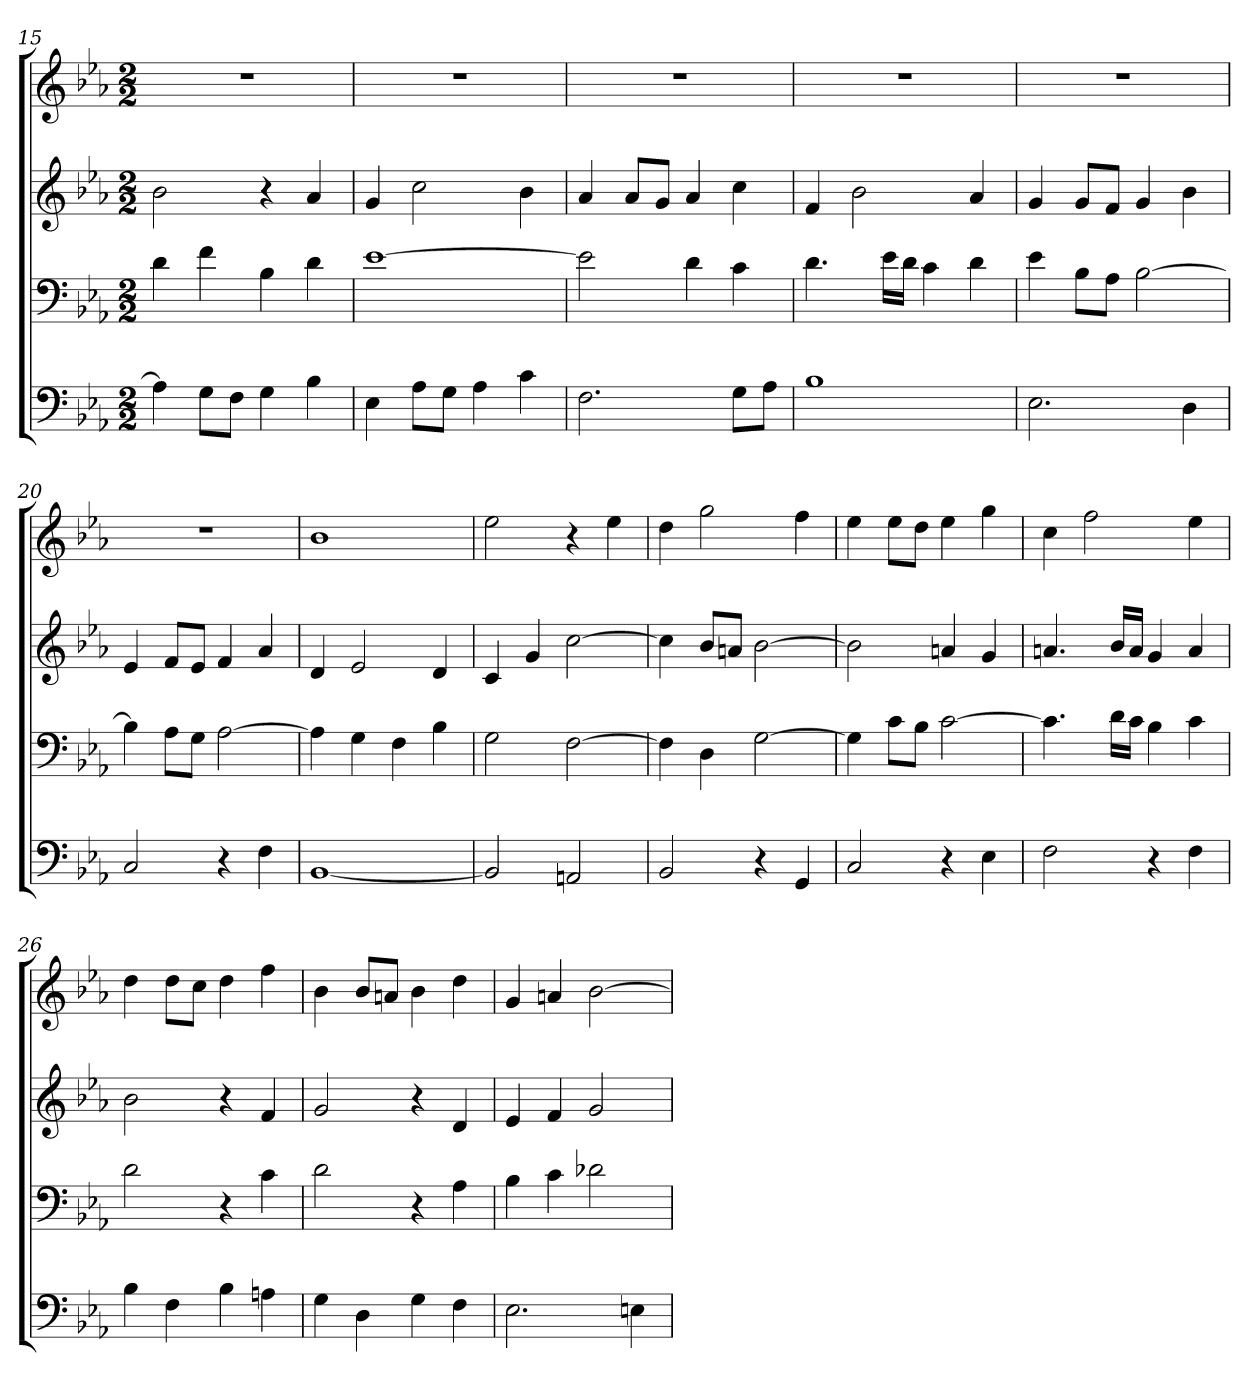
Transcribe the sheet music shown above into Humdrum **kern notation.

**kern	**kern	**kern	**kern
*part4	*part3	*part2	*part1
*staff4	*staff3	*staff2	*staff1
*clefF4	*clefF4	*clefG2	*clefG2
*k[b-e-a-]	*k[b-e-a-]	*k[b-e-a-]	*k[b-e-a-]
*E-:	*E-:	*E-:	*E-:
*M2/2	*M2/2	*M2/2	*M2/2
=15	=15	=15	=15
4A-]	4d	2b-	1r
8G\L	4f	.	.
8F\J	.	.	.
4G	4B-	4r	.
4B-	4d	4a-	.
=16	=16	=16	=16
4E-	[1e-	4g	1r
8A-\L	.	2cc	.
8G\J	.	.	.
4A-	.	.	.
4c	.	4b-	.
=17	=17	=17	=17
2.F	2e-]	4a-	1r
.	.	8a-/L	.
.	.	8g/J	.
.	4d	4a-	.
8G\L	4c	4cc	.
8A-\J	.	.	.
=18	=18	=18	=18
1B-	4.d	4f	1r
.	.	2b-	.
.	16e-\LL	.	.
.	16d\JJ	.	.
.	4c	.	.
.	4d	4a-	.
=19	=19	=19	=19
2.E-	4e-	4g	1r
.	8B-\L	8g/L	.
.	8A-\J	8f/J	.
.	[2B-	4g	.
4D	.	4b-	.
=20	=20	=20	=20
2C	4B-]	4e-	1r
.	8A-\L	8f/L	.
.	8G\J	8e-/J	.
4r	[2A-	4f	.
4F	.	4a-	.
=21	=21	=21	=21
[1BB-	4A-]	4d	1b-
.	4G	2e-	.
.	4F	.	.
.	4B-	4d	.
=22	=22	=22	=22
2BB-]	2G	4c	2ee-
.	.	4g	.
2AAn	[2F	[2cc	4r
.	.	.	4ee-
=23	=23	=23	=23
2BB-	4F]	4cc]	4dd
.	4D	8b-/L	2gg
.	.	8an/J	.
4r	[2G	[2b-	.
4GG	.	.	4ff
=24	=24	=24	=24
2C	4G]	2b-]	4ee-
.	8c\L	.	8ee-\L
.	8B-\J	.	8dd\J
4r	[2c	4an	4ee-
4E-	.	4g	4gg
=25	=25	=25	=25
2F	4.c]	4.an	4cc
.	.	.	2ff
.	16d\LL	16b-/LL	.
.	16c\JJ	16a/JJ	.
4r	4B-	4g	.
4F	4c	4a	4ee-
=26	=26	=26	=26
4B-	2d	2b-	4dd
4F	.	.	8dd\L
.	.	.	8cc\J
4B-	4r	4r	4dd
4An	4c	4f	4ff
=27	=27	=27	=27
4G	2d	2g	4b-
4D	.	.	8b-/L
.	.	.	8an/J
4G	4r	4r	4b-
4F	4A-	4d	4dd
=28	=28	=28	=28
2.E-	4B-	4e-	4g
.	4c	4f	4an
.	2d-X	2g	[2b-
4En	.	.	.
=	=	=	=
*-	*-	*-	*-
